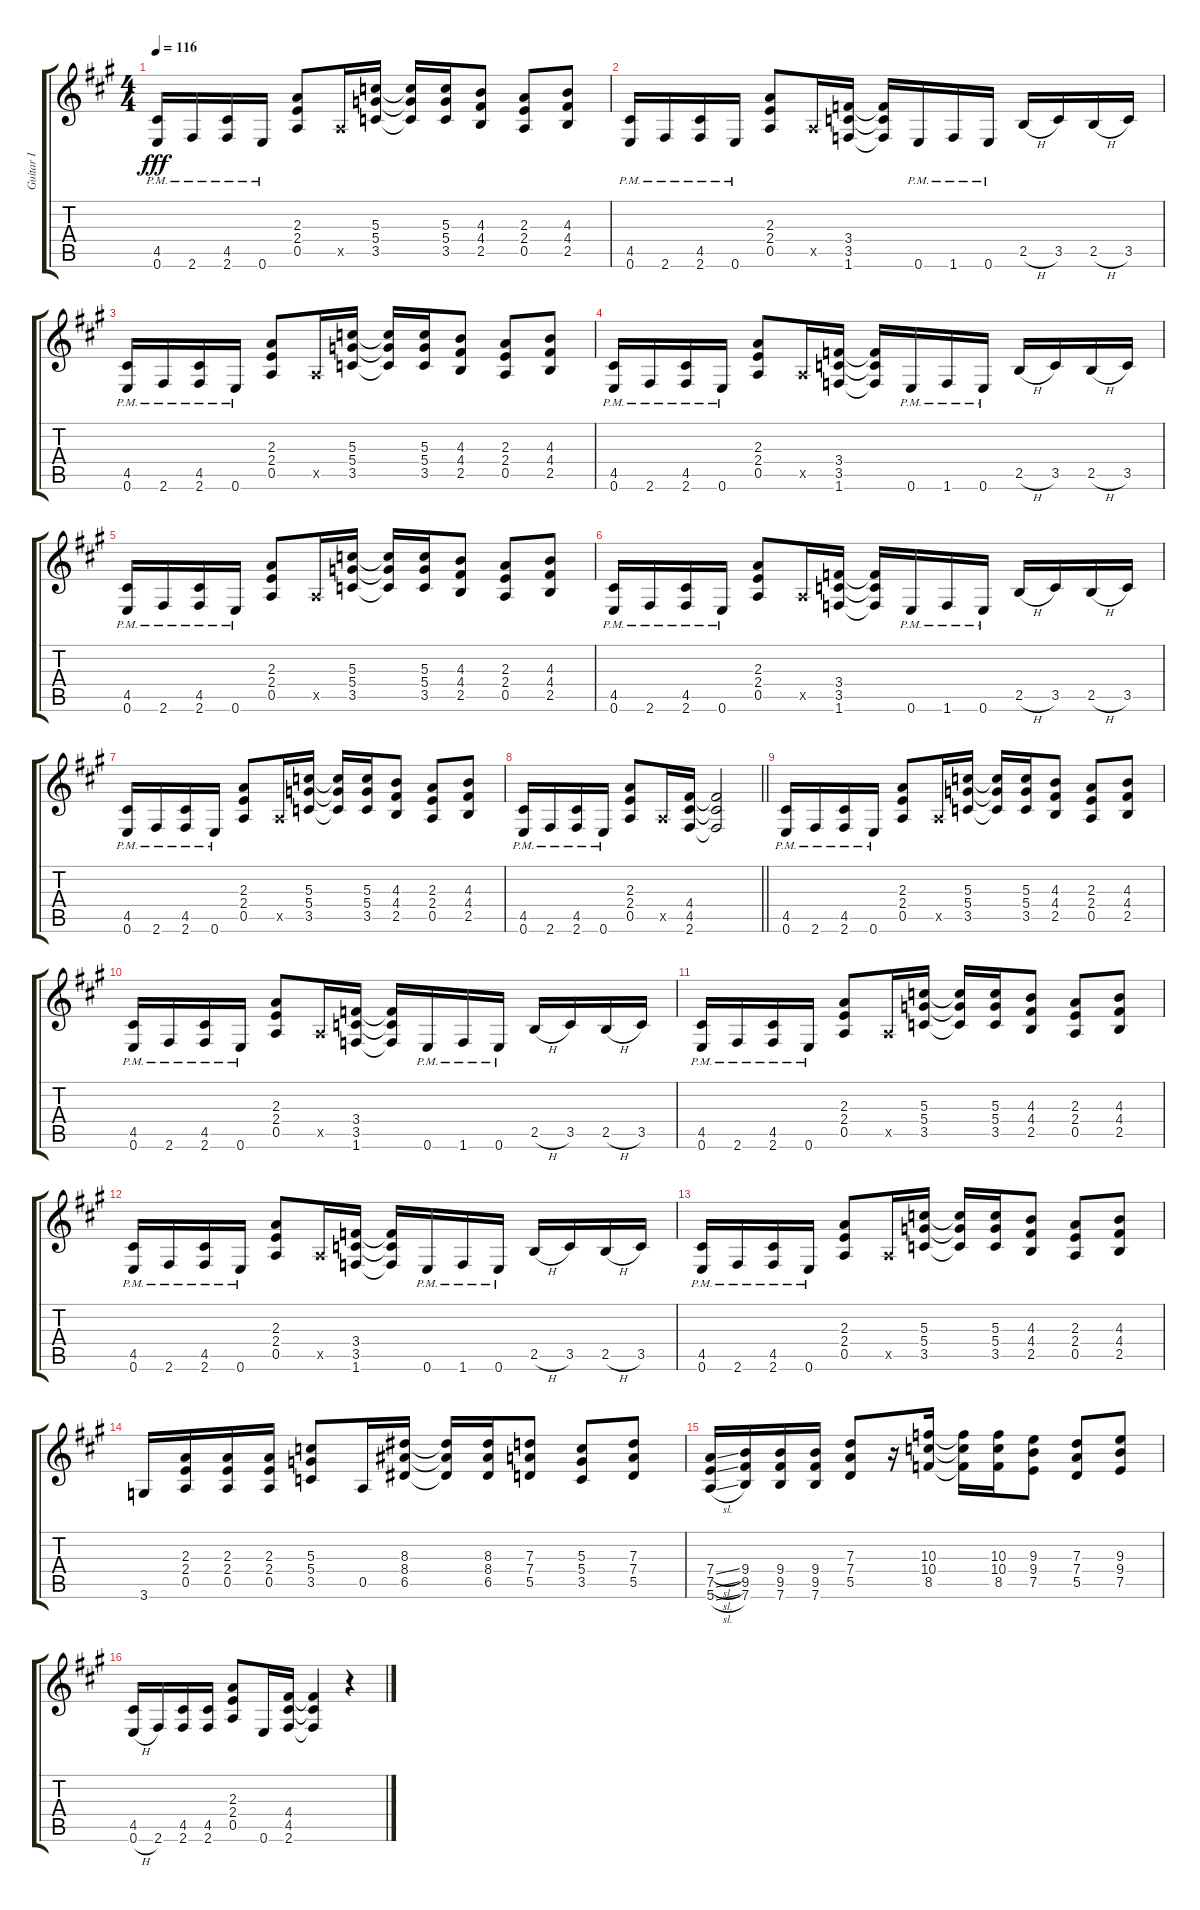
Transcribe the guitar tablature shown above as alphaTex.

\track ("Guitar I" "Guitar I") {instrument distortionguitar}
\staff {score tabs}
\tuning (E4 B3 G3 D3 A2 E2) {hide}
\ts (4 4)
\tempo 116
\clef g2
\ks a
(4.5{pm} 0.6{pm}).16{dy fff} 2.6{pm}.16 (4.5{pm} 2.6{pm}).16 0.6{pm}.16 (2.3 2.4 0.5).8 0.5{x}.16 (5.3 5.4 3.5).16 (5.3{t} 5.4{t} 3.5{t}).16 (5.3 5.4 3.5).16 (4.3 4.4 2.5).8 (2.3 2.4 0.5).8 (4.3 4.4 2.5).8 |
(4.5{pm} 0.6{pm}).16 2.6{pm}.16 (4.5{pm} 2.6{pm}).16 0.6{pm}.16 (2.3 2.4 0.5).8 0.5{x}.16 (3.4 3.5 1.6).16 (3.4{t} 3.5{t} 1.6{t}).16 0.6{pm}.16 1.6{pm}.16 0.6{pm}.16 2.5{h}.16 3.5.16 2.5{h}.16 3.5.16 |
(4.5{pm} 0.6{pm}).16 2.6{pm}.16 (4.5{pm} 2.6{pm}).16 0.6{pm}.16 (2.3 2.4 0.5).8 0.5{x}.16 (5.3 5.4 3.5).16 (5.3{t} 5.4{t} 3.5{t}).16 (5.3 5.4 3.5).16 (4.3 4.4 2.5).8 (2.3 2.4 0.5).8 (4.3 4.4 2.5).8 |
(4.5{pm} 0.6{pm}).16 2.6{pm}.16 (4.5{pm} 2.6{pm}).16 0.6{pm}.16 (2.3 2.4 0.5).8 0.5{x}.16 (3.4 3.5 1.6).16 (3.4{t} 3.5{t} 1.6{t}).16 0.6{pm}.16 1.6{pm}.16 0.6{pm}.16 2.5{h}.16 3.5.16 2.5{h}.16 3.5.16 |
(4.5{pm} 0.6{pm}).16 2.6{pm}.16 (4.5{pm} 2.6{pm}).16 0.6{pm}.16 (2.3 2.4 0.5).8 0.5{x}.16 (5.3 5.4 3.5).16 (5.3{t} 5.4{t} 3.5{t}).16 (5.3 5.4 3.5).16 (4.3 4.4 2.5).8 (2.3 2.4 0.5).8 (4.3 4.4 2.5).8 |
(4.5{pm} 0.6{pm}).16 2.6{pm}.16 (4.5{pm} 2.6{pm}).16 0.6{pm}.16 (2.3 2.4 0.5).8 0.5{x}.16 (3.4 3.5 1.6).16 (3.4{t} 3.5{t} 1.6{t}).16 0.6{pm}.16 1.6{pm}.16 0.6{pm}.16 2.5{h}.16 3.5.16 2.5{h}.16 3.5.16 |
(4.5{pm} 0.6{pm}).16 2.6{pm}.16 (4.5{pm} 2.6{pm}).16 0.6{pm}.16 (2.3 2.4 0.5).8 0.5{x}.16 (5.3 5.4 3.5).16 (5.3{t} 5.4{t} 3.5{t}).16 (5.3 5.4 3.5).16 (4.3 4.4 2.5).8 (2.3 2.4 0.5).8 (4.3 4.4 2.5).8 |
\barLineRight lightlight
(4.5{pm} 0.6{pm}).16 2.6{pm}.16 (4.5{pm} 2.6{pm}).16 0.6{pm}.16 (2.3 2.4 0.5).8 0.5{x}.16 (4.4 4.5 2.6).16 (4.4{t} 4.5{t} 2.6{t}).2 |
(4.5{pm} 0.6{pm}).16 2.6{pm}.16 (4.5{pm} 2.6{pm}).16 0.6{pm}.16 (2.3 2.4 0.5).8 0.5{x}.16 (5.3 5.4 3.5).16 (5.3{t} 5.4{t} 3.5{t}).16 (5.3 5.4 3.5).16 (4.3 4.4 2.5).8 (2.3 2.4 0.5).8 (4.3 4.4 2.5).8 |
(4.5{pm} 0.6{pm}).16 2.6{pm}.16 (4.5{pm} 2.6{pm}).16 0.6{pm}.16 (2.3 2.4 0.5).8 0.5{x}.16 (3.4 3.5 1.6).16 (3.4{t} 3.5{t} 1.6{t}).16 0.6{pm}.16 1.6{pm}.16 0.6{pm}.16 2.5{h}.16 3.5.16 2.5{h}.16 3.5.16 |
(4.5{pm} 0.6{pm}).16 2.6{pm}.16 (4.5{pm} 2.6{pm}).16 0.6{pm}.16 (2.3 2.4 0.5).8 0.5{x}.16 (5.3 5.4 3.5).16 (5.3{t} 5.4{t} 3.5{t}).16 (5.3 5.4 3.5).16 (4.3 4.4 2.5).8 (2.3 2.4 0.5).8 (4.3 4.4 2.5).8 |
(4.5{pm} 0.6{pm}).16 2.6{pm}.16 (4.5{pm} 2.6{pm}).16 0.6{pm}.16 (2.3 2.4 0.5).8 0.5{x}.16 (3.4 3.5 1.6).16 (3.4{t} 3.5{t} 1.6{t}).16 0.6{pm}.16 1.6{pm}.16 0.6{pm}.16 2.5{h}.16 3.5.16 2.5{h}.16 3.5.16 |
(4.5{pm} 0.6{pm}).16 2.6{pm}.16 (4.5{pm} 2.6{pm}).16 0.6{pm}.16 (2.3 2.4 0.5).8 0.5{x}.16 (5.3 5.4 3.5).16 (5.3{t} 5.4{t} 3.5{t}).16 (5.3 5.4 3.5).16 (4.3 4.4 2.5).8 (2.3 2.4 0.5).8 (4.3 4.4 2.5).8 |
3.6.16 (2.3 2.4 0.5).16 (2.3 2.4 0.5).16 (2.3 2.4 0.5).16 (5.3 5.4 3.5).8 0.5.16 (8.3 8.4 6.5).16 (8.3{t} 8.4{t} 6.5{t}).16 (8.3 8.4 6.5).16 (7.3 7.4 5.5).8 (5.3 5.4 3.5).8 (7.3 7.4 5.5).8 |
(7.4{sl} 7.5{sl} 5.6{sl}).16 (9.4 9.5 7.6).16 (9.4 9.5 7.6).16 (9.4 9.5 7.6).16 (7.3 7.4 5.5).8 r.16 (10.3 10.4 8.5).16 (10.3{t} 10.4{t} 8.5{t}).16 (10.3 10.4 8.5).16 (9.3 9.4 7.5).8 (7.3 7.4 5.5).8 (9.3 9.4 7.5).8 |
(4.5 0.6{h}).16 2.6.16 (4.5 2.6).16 (4.5 2.6).16 (2.3 2.4 0.5).8 0.6.16 (4.4 4.5 2.6).16 (4.4{t} 4.5{t} 2.6{t}).4 r.4
